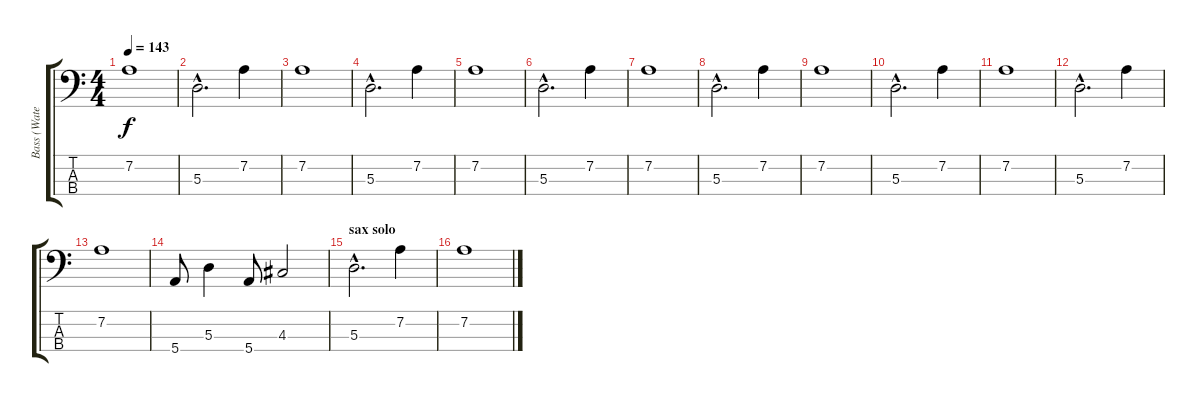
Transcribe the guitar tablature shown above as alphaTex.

\track ("Bass (Waters)" "Bass (Wate") {instrument electricbassfinger}
\staff {score tabs}
\tuning (G2 D2 A1 E1) {hide}
\ts (4 4)
\tempo 143
\clef f4
\ks c
7.2.1{dy f} |
5.3{hac}.2{d} 7.2.4 |
7.2.1 |
5.3{hac}.2{d} 7.2.4 |
7.2.1 |
5.3{hac}.2{d} 7.2.4 |
7.2.1 |
5.3{hac}.2{d} 7.2.4 |
7.2.1 |
5.3{hac}.2{d} 7.2.4 |
7.2.1 |
5.3{hac}.2{d} 7.2.4 |
7.2.1 |
5.4.8 5.3.4 5.4.8 4.3.2 |
\section ("" "sax solo")
5.3{hac}.2{d} 7.2.4 |
7.2.1
